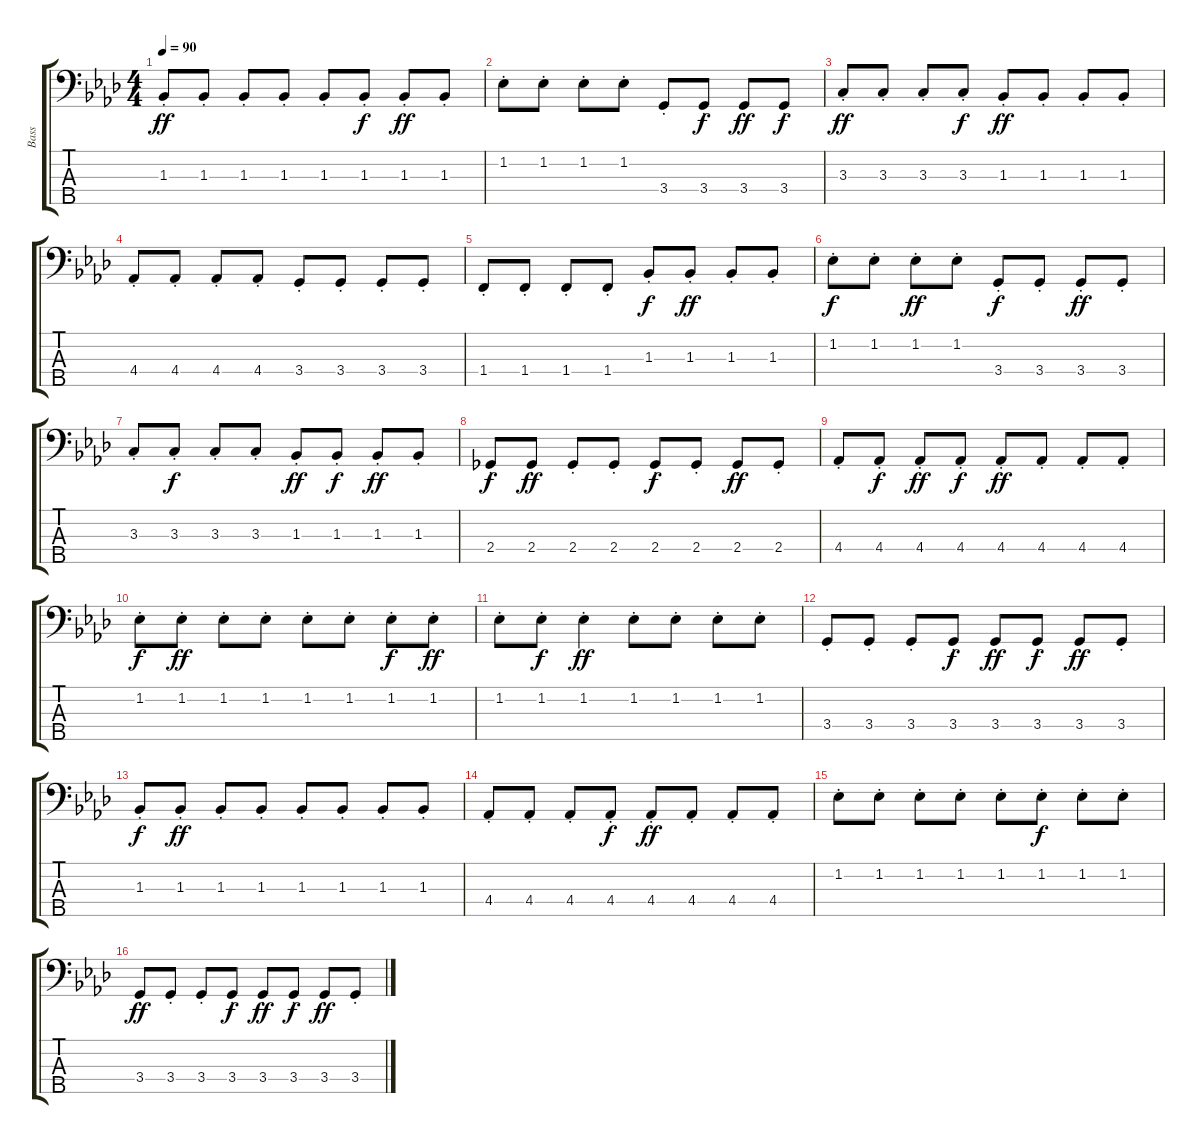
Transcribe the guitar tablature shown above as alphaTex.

\track ("Bass" "Bass") {instrument electricbassfinger}
\staff {score tabs}
\tuning (G2 D2 A1 E1 B0) {hide}
\ts (4 4)
\tempo 90
\clef f4
\ks ab
1.3{st}.8{dy ff} 1.3{st}.8 1.3{st}.8 1.3{st}.8 1.3{st}.8 1.3{st}.8{dy f} 1.3{st}.8{dy ff} 1.3{st}.8 |
1.2{st}.8 1.2{st}.8 1.2{st}.8 1.2{st}.8 3.4{st}.8 3.4{st}.8{dy f} 3.4{st}.8{dy ff} 3.4{st}.8{dy f} |
3.3{st}.8{dy ff} 3.3{st}.8 3.3{st}.8 3.3{st}.8{dy f} 1.3{st}.8{dy ff} 1.3{st}.8 1.3{st}.8 1.3{st}.8 |
4.4{st}.8 4.4{st}.8 4.4{st}.8 4.4{st}.8 3.4{st}.8 3.4{st}.8 3.4{st}.8 3.4{st}.8 |
1.4{st}.8 1.4{st}.8 1.4{st}.8 1.4{st}.8 1.3{st}.8{dy f} 1.3{st}.8{dy ff} 1.3{st}.8 1.3{st}.8 |
1.2{st}.8{dy f} 1.2{st}.8 1.2{st}.8{dy ff} 1.2{st}.8 3.4{st}.8{dy f} 3.4{st}.8 3.4{st}.8{dy ff} 3.4{st}.8 |
3.3{st}.8 3.3{st}.8{dy f} 3.3{st}.8 3.3{st}.8 1.3{st}.8{dy ff} 1.3{st}.8{dy f} 1.3{st}.8{dy ff} 1.3{st}.8 |
2.4{st}.8{dy f} 2.4{st}.8{dy ff} 2.4{st}.8 2.4{st}.8 2.4{st}.8{dy f} 2.4{st}.8 2.4{st}.8{dy ff} 2.4{st}.8 |
4.4{st}.8 4.4{st}.8{dy f} 4.4{st}.8{dy ff} 4.4{st}.8{dy f} 4.4{st}.8{dy ff} 4.4{st}.8 4.4{st}.8 4.4{st}.8 |
1.2{st}.8{dy f} 1.2{st}.8{dy ff} 1.2{st}.8 1.2{st}.8 1.2{st}.8 1.2{st}.8 1.2{st}.8{dy f} 1.2{st}.8{dy ff} |
1.2{st}.8 1.2{st}.8{dy f} 1.2{st}.4{dy ff} 1.2{st}.8 1.2{st}.8 1.2{st}.8 1.2{st}.8 |
3.4{st}.8 3.4{st}.8 3.4{st}.8 3.4{st}.8{dy f} 3.4{st}.8{dy ff} 3.4{st}.8{dy f} 3.4{st}.8{dy ff} 3.4{st}.8 |
1.3{st}.8{dy f} 1.3{st}.8{dy ff} 1.3{st}.8 1.3{st}.8 1.3{st}.8 1.3{st}.8 1.3{st}.8 1.3{st}.8 |
4.4{st}.8 4.4{st}.8 4.4{st}.8 4.4{st}.8{dy f} 4.4{st}.8{dy ff} 4.4{st}.8 4.4{st}.8 4.4{st}.8 |
1.2{st}.8 1.2{st}.8 1.2{st}.8 1.2{st}.8 1.2{st}.8 1.2{st}.8{dy f} 1.2{st}.8 1.2{st}.8 |
3.4{st}.8{dy ff} 3.4{st}.8 3.4{st}.8 3.4{st}.8{dy f} 3.4{st}.8{dy ff} 3.4{st}.8{dy f} 3.4{st}.8{dy ff} 3.4{st}.8
